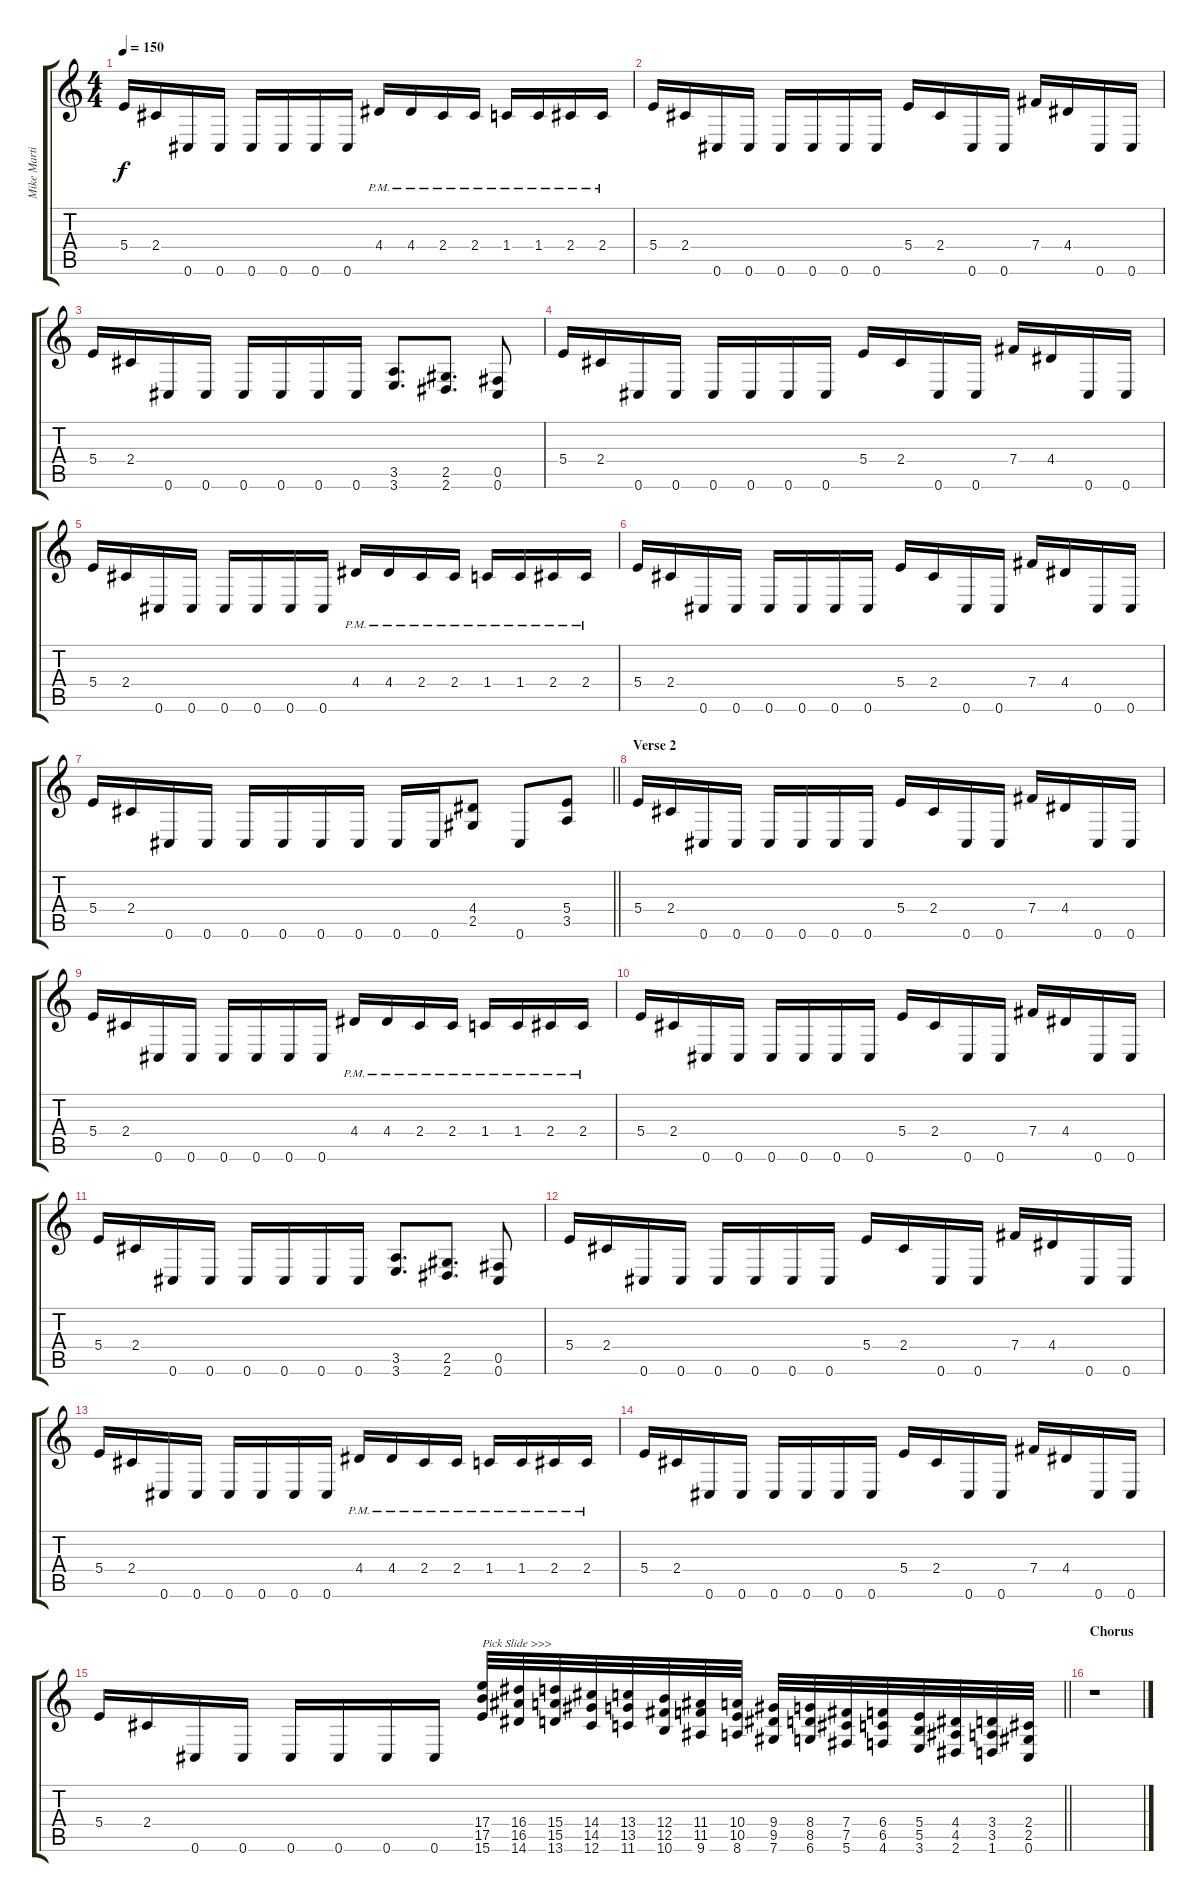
\track ("Mike Martin" "Mike Marti") {instrument overdrivenguitar}
\staff {score tabs}
\tuning (Db4 Ab3 E3 B2 Gb2 Db2) {hide}
\ts (4 4)
\tempo 150
\clef g2
\ks c
5.4.16{dy f} 2.4.16 0.6.16 0.6.16 0.6.16 0.6.16 0.6.16 0.6.16 4.4{pm}.16 4.4{pm}.16 2.4{pm}.16 2.4{pm}.16 1.4{pm}.16 1.4{pm}.16 2.4{pm}.16 2.4{pm}.16 |
5.4.16 2.4.16 0.6.16 0.6.16 0.6.16 0.6.16 0.6.16 0.6.16 5.4.16 2.4.16 0.6.16 0.6.16 7.4.16 4.4.16 0.6.16 0.6.16 |
5.4.16 2.4.16 0.6.16 0.6.16 0.6.16 0.6.16 0.6.16 0.6.16 (3.5 3.6).8{d} (2.5 2.6).8{d} (0.5 0.6).8 |
5.4.16 2.4.16 0.6.16 0.6.16 0.6.16 0.6.16 0.6.16 0.6.16 5.4.16 2.4.16 0.6.16 0.6.16 7.4.16 4.4.16 0.6.16 0.6.16 |
5.4.16 2.4.16 0.6.16 0.6.16 0.6.16 0.6.16 0.6.16 0.6.16 4.4{pm}.16 4.4{pm}.16 2.4{pm}.16 2.4{pm}.16 1.4{pm}.16 1.4{pm}.16 2.4{pm}.16 2.4{pm}.16 |
5.4.16 2.4.16 0.6.16 0.6.16 0.6.16 0.6.16 0.6.16 0.6.16 5.4.16 2.4.16 0.6.16 0.6.16 7.4.16 4.4.16 0.6.16 0.6.16 |
\barLineRight lightlight
5.4.16 2.4.16 0.6.16 0.6.16 0.6.16 0.6.16 0.6.16 0.6.16 0.6.16 0.6.16 (4.4 2.5).8 0.6.8 (5.4 3.5).8 |
\section ("" "Verse 2")
5.4.16 2.4.16 0.6.16 0.6.16 0.6.16 0.6.16 0.6.16 0.6.16 5.4.16 2.4.16 0.6.16 0.6.16 7.4.16 4.4.16 0.6.16 0.6.16 |
5.4.16 2.4.16 0.6.16 0.6.16 0.6.16 0.6.16 0.6.16 0.6.16 4.4{pm}.16 4.4{pm}.16 2.4{pm}.16 2.4{pm}.16 1.4{pm}.16 1.4{pm}.16 2.4{pm}.16 2.4{pm}.16 |
5.4.16 2.4.16 0.6.16 0.6.16 0.6.16 0.6.16 0.6.16 0.6.16 5.4.16 2.4.16 0.6.16 0.6.16 7.4.16 4.4.16 0.6.16 0.6.16 |
5.4.16 2.4.16 0.6.16 0.6.16 0.6.16 0.6.16 0.6.16 0.6.16 (3.5 3.6).8{d} (2.5 2.6).8{d} (0.5 0.6).8 |
5.4.16 2.4.16 0.6.16 0.6.16 0.6.16 0.6.16 0.6.16 0.6.16 5.4.16 2.4.16 0.6.16 0.6.16 7.4.16 4.4.16 0.6.16 0.6.16 |
5.4.16 2.4.16 0.6.16 0.6.16 0.6.16 0.6.16 0.6.16 0.6.16 4.4{pm}.16 4.4{pm}.16 2.4{pm}.16 2.4{pm}.16 1.4{pm}.16 1.4{pm}.16 2.4{pm}.16 2.4{pm}.16 |
5.4.16 2.4.16 0.6.16 0.6.16 0.6.16 0.6.16 0.6.16 0.6.16 5.4.16 2.4.16 0.6.16 0.6.16 7.4.16 4.4.16 0.6.16 0.6.16 |
\barLineRight lightlight
5.4.16 2.4.16 0.6.16 0.6.16 0.6.16 0.6.16 0.6.16 0.6.16 (17.4 17.5 15.6).32{txt "Pick Slide >>>" instrument guitarfretnoise} (16.4 16.5 14.6).32 (15.4 15.5 13.6).32 (14.4 14.5 12.6).32 (13.4 13.5 11.6).32 (12.4 12.5 10.6).32 (11.4 11.5 9.6).32 (10.4 10.5 8.6).32 (9.4 9.5 7.6).32 (8.4 8.5 6.6).32 (7.4 7.5 5.6).32 (6.4 6.5 4.6).32 (5.4 5.5 3.6).32 (4.4 4.5 2.6).32 (3.4 3.5 1.6).32 (2.4 2.5 0.6).32 |
\section ("" "Chorus")
r.1
